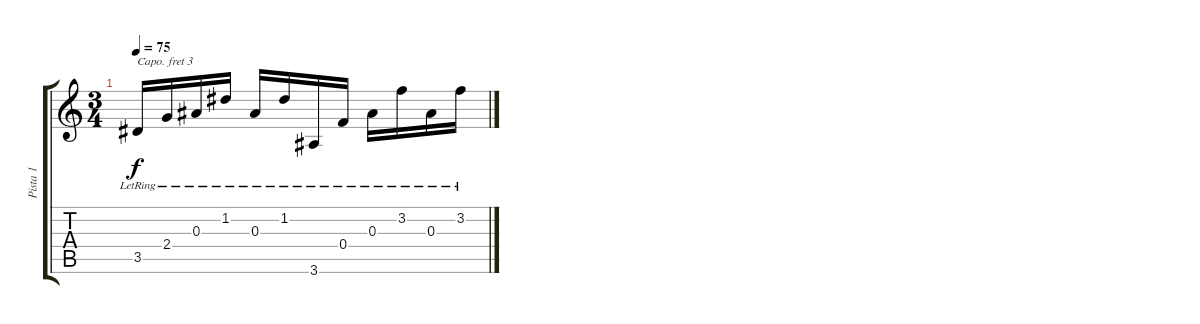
\track ("Pista 1" "Pista 1") {instrument acousticguitarsteel}
\staff {score tabs}
\capo 3
\tuning (E4 B3 G3 D3 A2 E2) {hide}
\ts (3 4)
\tempo 75
\clef g2
\ks c
3.5{lr}.16{dy f} 2.4{lr}.16 0.3{lr}.16 1.2{lr}.16 0.3{lr}.16 1.2{lr}.16 3.6{lr}.16 0.4{lr}.16 0.3{lr}.16 3.2{lr}.16 0.3{lr}.16 3.2{lr}.16
